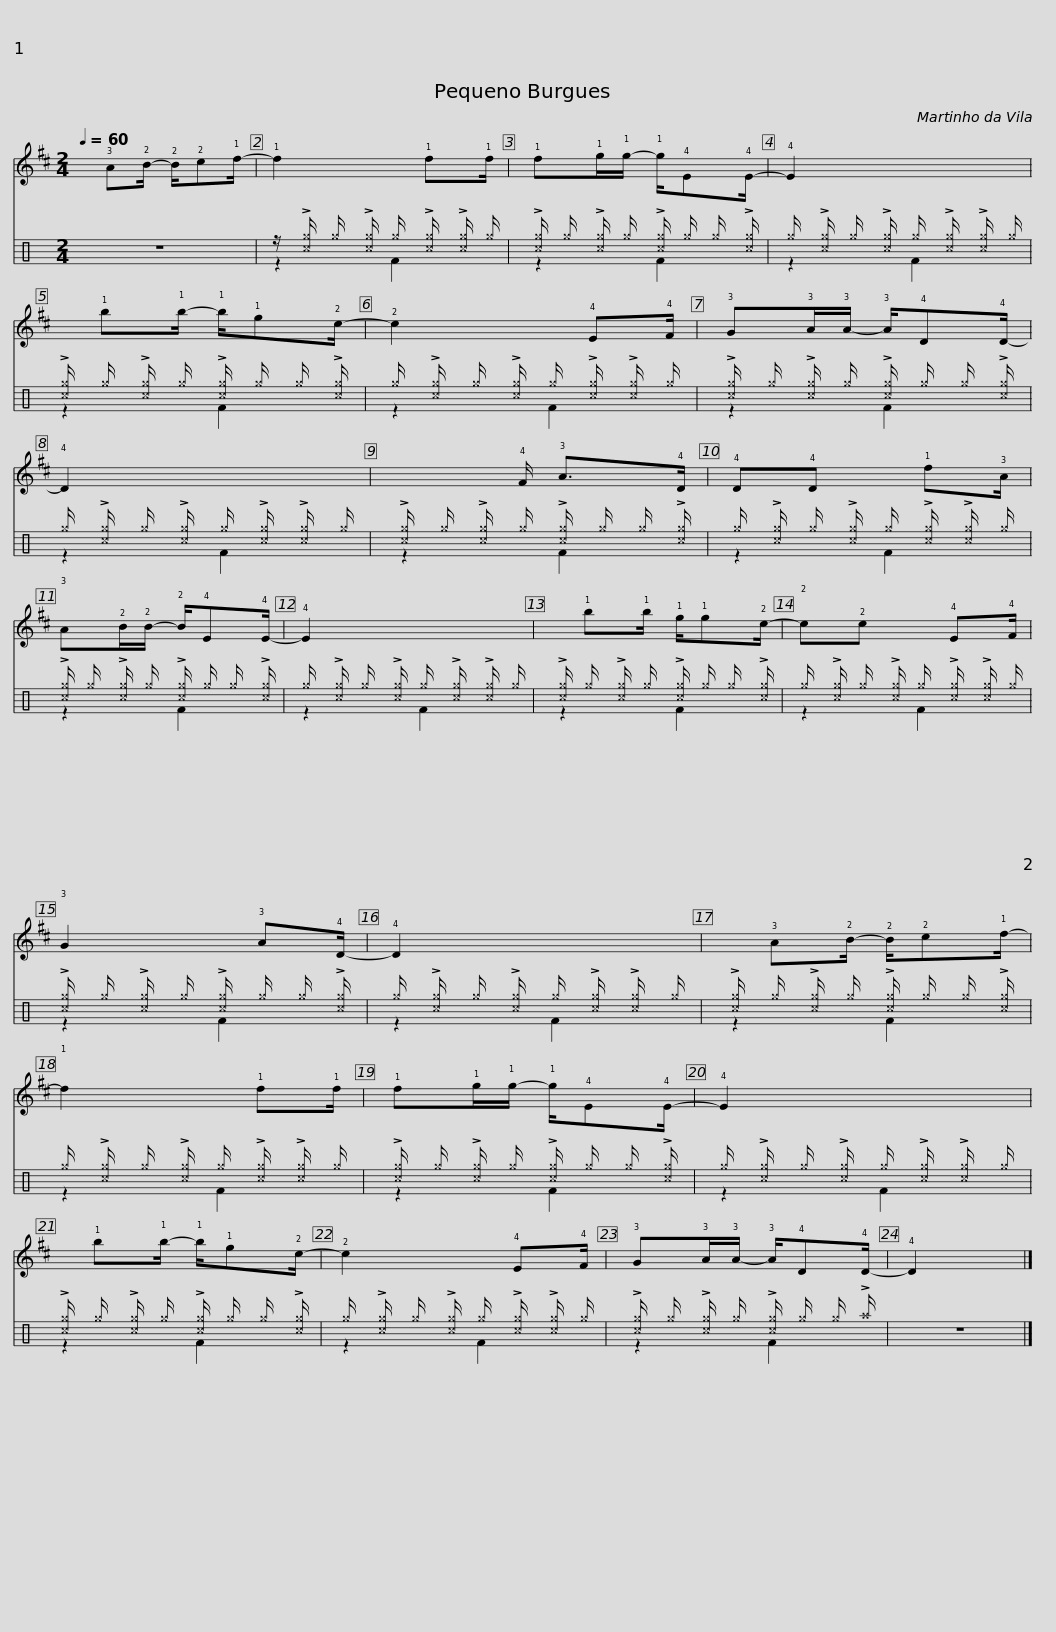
X:1
%%score 1 ( 2 3 )
L:1/8
Q:1/4=60
M:2/4
I:linebreak $
K:D
V:1 tab stafflines=4 strings=D4,G4,B4,D5
V:2 perc
K:none
V:3 perc
K:none
V:1
 x/ !3!A!2!B/- !2!B/!2!c!1!d/- | !1!d2 x/ !1!d!1!d/ | !1!d!1!e/!1!e/- !1!e/!4!E!4!E/- | !4!E2 x2 |$ x/ !1!g!1!g/- !1!g/!1!e!2!c/- | %5
 !2!c2 x/ !4!E!4!F/ | !3!G!3!A/!3!A/- !3!A/!4!D!4!D/- | !4!D2 x2 |$ x x/ !4!F/ !3!A>!4!D | !4!D!4!D x/ !1!d!3!A/ | %10
 !3!A!2!B/!2!B/- !2!B/!4!E!4!E/- | !4!E2 x2 |$ x/ !1!g!1!g/ !1!e/!1!e!2!c/- | !2!c!2!c x/ !4!E!4!F/ | !3!G2 x/ !3!A!4!D/- | %15
 !4!D2 x2 |$ x/ !3!A!2!B/- !2!B/!2!c!1!d/- | !1!d2 x/ !1!d!1!d/ | !1!d!1!e/!1!e/- !1!e/!4!E!4!E/- | !4!E2 x2 |$ %20
 x/ !1!g!1!g/- !1!g/!1!e!2!c/- | !2!c2 x/ !4!E!4!F/ | !3!G!3!A/!3!A/- !3!A/!4!D!4!D/- | !4!D2 x2 |] %24
V:2
[K:C] z4 | z/ !>![^c^g]/ ^g/ !>![^c^g]/ ^g/ !>![^c^g]/ !>![^c^g]/ ^g/ | !>![^c^g]/ ^g/ !>![^c^g]/ ^g/ !>![^c^g]/ ^g/ ^g/ !>![^c^g]/ | ^g/ !>![^c^g]/ ^g/ !>![^c^g]/ ^g/ !>![^c^g]/ !>![^c^g]/ ^g/ |$ !>![^c^g]/ ^g/ !>![^c^g]/ ^g/ !>![^c^g]/ ^g/ ^g/ !>![^c^g]/ | %5
 ^g/ !>![^c^g]/ ^g/ !>![^c^g]/ ^g/ !>![^c^g]/ !>![^c^g]/ ^g/ | !>![^c^g]/ ^g/ !>![^c^g]/ ^g/ !>![^c^g]/ ^g/ ^g/ !>![^c^g]/ | ^g/ !>![^c^g]/ ^g/ !>![^c^g]/ ^g/ !>![^c^g]/ !>![^c^g]/ ^g/ |$ !>![^c^g]/ ^g/ !>![^c^g]/ ^g/ !>![^c^g]/ ^g/ ^g/ !>![^c^g]/ | ^g/ !>![^c^g]/ ^g/ !>![^c^g]/ ^g/ !>![^c^g]/ !>![^c^g]/ ^g/ | %10
 !>![^c^g]/ ^g/ !>![^c^g]/ ^g/ !>![^c^g]/ ^g/ ^g/ !>![^c^g]/ | ^g/ !>![^c^g]/ ^g/ !>![^c^g]/ ^g/ !>![^c^g]/ !>![^c^g]/ ^g/ |$ !>![^c^g]/ ^g/ !>![^c^g]/ ^g/ !>![^c^g]/ ^g/ ^g/ !>![^c^g]/ | ^g/ !>![^c^g]/ ^g/ !>![^c^g]/ ^g/ !>![^c^g]/ !>![^c^g]/ ^g/ | !>![^c^g]/ ^g/ !>![^c^g]/ ^g/ !>![^c^g]/ ^g/ ^g/ !>![^c^g]/ | %15
 ^g/ !>![^c^g]/ ^g/ !>![^c^g]/ ^g/ !>![^c^g]/ !>![^c^g]/ ^g/ |$ !>![^c^g]/ ^g/ !>![^c^g]/ ^g/ !>![^c^g]/ ^g/ ^g/ !>![^c^g]/ | ^g/ !>![^c^g]/ ^g/ !>![^c^g]/ ^g/ !>![^c^g]/ !>![^c^g]/ ^g/ | !>![^c^g]/ ^g/ !>![^c^g]/ ^g/ !>![^c^g]/ ^g/ ^g/ !>![^c^g]/ | ^g/ !>![^c^g]/ ^g/ !>![^c^g]/ ^g/ !>![^c^g]/ !>![^c^g]/ ^g/ |$ %20
 !>![^c^g]/ ^g/ !>![^c^g]/ ^g/ !>![^c^g]/ ^g/ ^g/ !>![^c^g]/ | ^g/ !>![^c^g]/ ^g/ !>![^c^g]/ ^g/ !>![^c^g]/ !>![^c^g]/ ^g/ | !>![^c^g]/ ^g/ !>![^c^g]/ ^g/ !>![^c^g]/ ^g/ ^g/ !>!^a/ | z4 |] %24
V:3
[K:C] x4 | z2 F2 | z2 F2 | z2 F2 |$ z2 F2 | %5
 z2 F2 | z2 F2 | z2 F2 |$ z2 F2 | z2 F2 | %10
 z2 F2 | z2 F2 |$ z2 F2 | z2 F2 | z2 F2 | %15
 z2 F2 |$ z2 F2 | z2 F2 | z2 F2 | z2 F2 |$ %20
 z2 F2 | z2 F2 | z2 F2 | x4 |] %24
